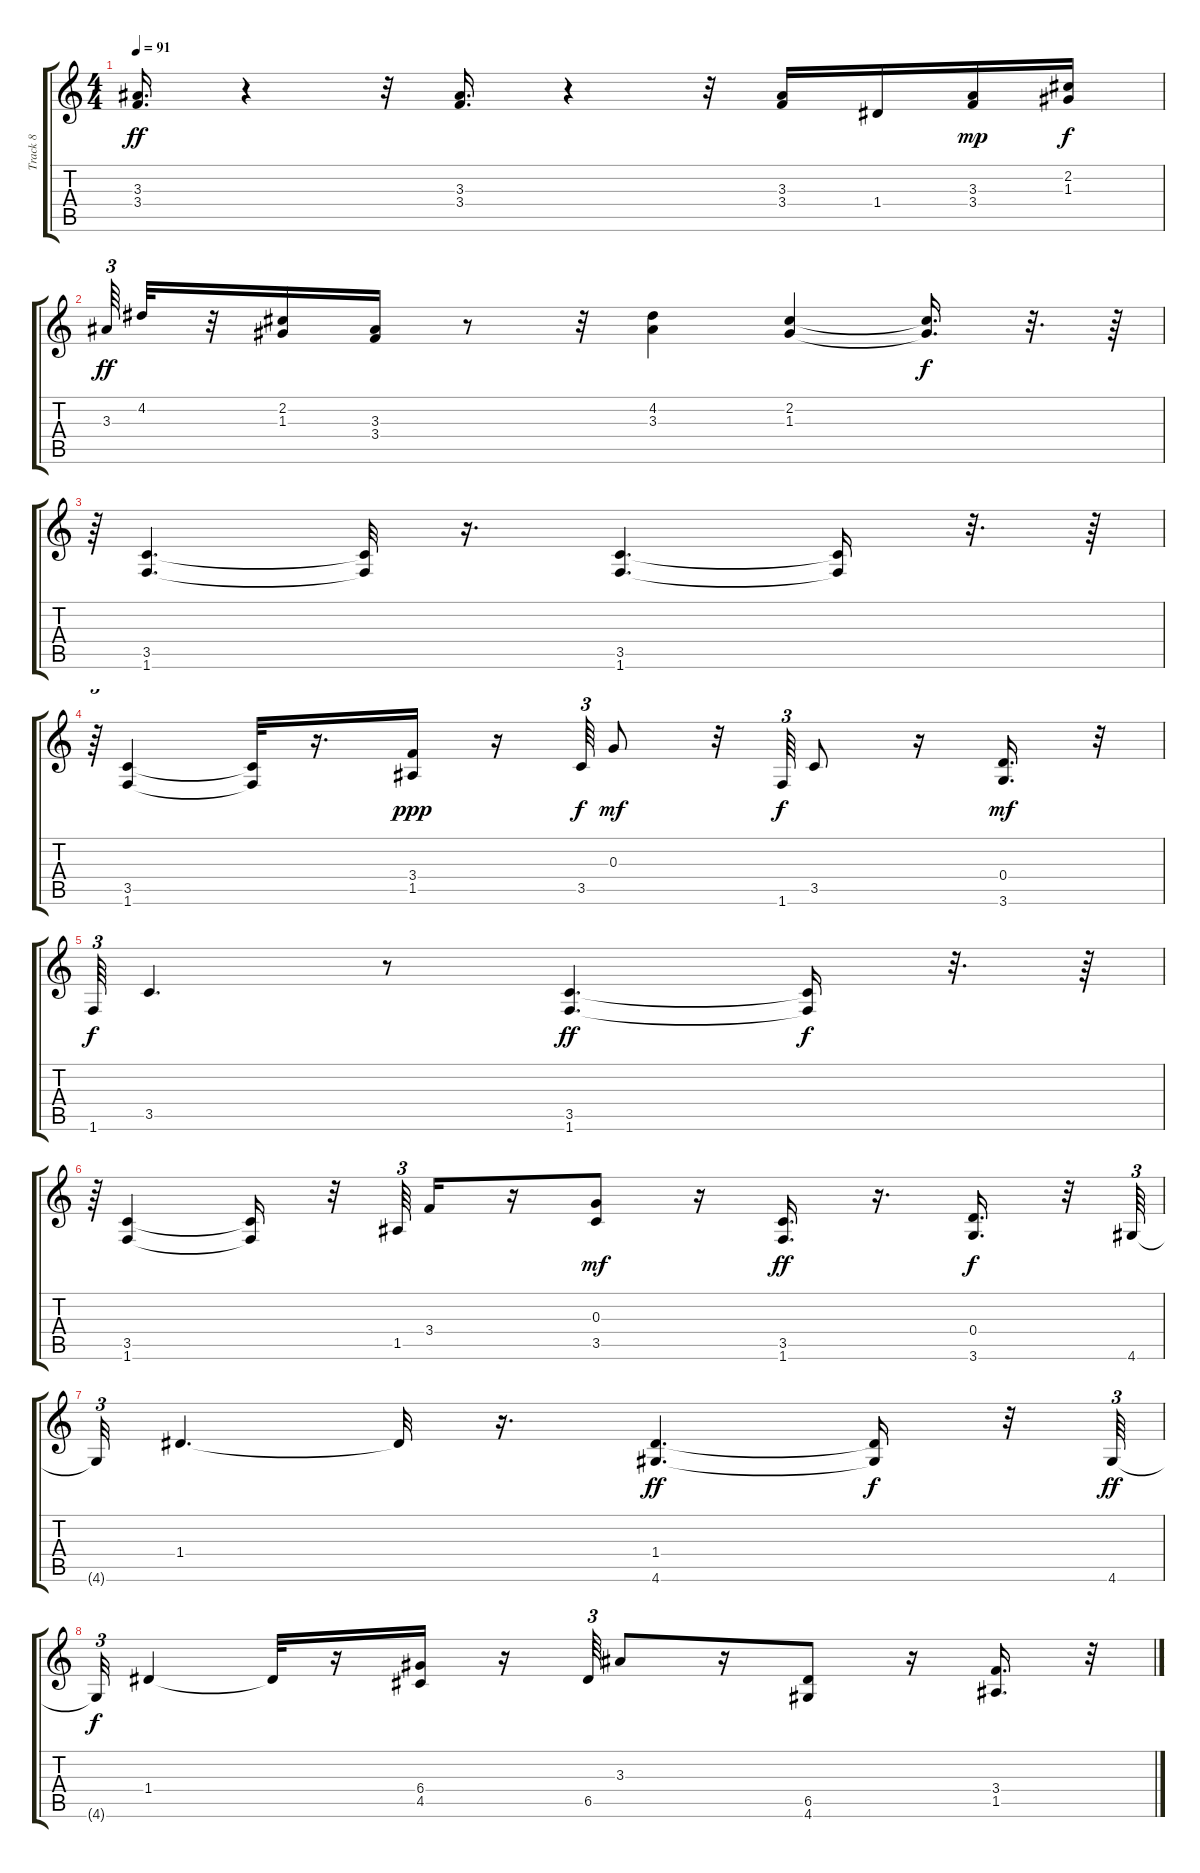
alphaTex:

\track ("Track 8" "Track 8") {instrument overdrivenguitar}
\staff {score tabs}
\tuning (E4 B3 G3 D3 A2 E2) {hide}
\ts (4 4)
\tempo 91
\clef g2
\ks c
(3.3 3.4).16{d dy ff} r.4 r.32 (3.3 3.4).16{d} r.4 r.32 (3.3 3.4).16 1.4.16 (3.3 3.4).16{dy mp} (2.2 1.3).16{dy f} |
3.3.64{tu (3 2) dy ff} 4.2.32 r.32 (2.2 1.3).16 (3.3 3.4).16 r.8 r.32 (4.2 3.3).4 (2.2 1.3).4 (2.2{t} 1.3{t}).16{d dy f} r.32{d} r.64 |
r.64{tu (3 2)} (3.5 1.6).4{d} (3.5{t} 1.6{t}).32 r.16{d} (3.5 1.6).4{d} (3.5{t} 1.6{t}).16 r.32{d} r.64 |
r.64{tu (3 2)} (3.5 1.6).4 (3.5{t} 1.6{t}).32 r.16{d} (3.4 1.5).16{dy ppp} r.16 3.5.64{tu (3 2) dy f} 0.3.8{dy mf} r.32 1.6.64{tu (3 2) dy f} 3.5.8 r.16 (0.4 3.6).16{d dy mf} r.32 |
1.6.64{tu (3 2) dy f} 3.5.4{d} r.8 (3.5 1.6).4{d dy ff} (3.5{t} 1.6{t}).16{dy f} r.32{d} r.64 |
r.64{tu (3 2)} (3.5 1.6).4 (3.5{t} 1.6{t}).16 r.32 1.5.64{tu (3 2)} 3.4.16 r.16 (0.3 3.5).8{dy mf} r.16 (3.5 1.6).16{d dy ff} r.16{d} (0.4 3.6).16{d dy f} r.32 4.6.64{tu (3 2)} |
4.6{t}.32{tu (3 2)} 1.4.4{d} 1.4{t}.32 r.16{d} (1.4 4.6).4{d dy ff} (1.4{t} 4.6{t}).16{dy f} r.32 4.6.64{tu (3 2) dy ff} |
4.6{t}.32{tu (3 2) dy f} 1.4.4 1.4{t}.32 r.16 (6.4 4.5).16 r.16 6.5.64{tu (3 2)} 3.3.8 r.16 (6.5 4.6).8 r.16 (3.4 1.5).16{d} r.32
